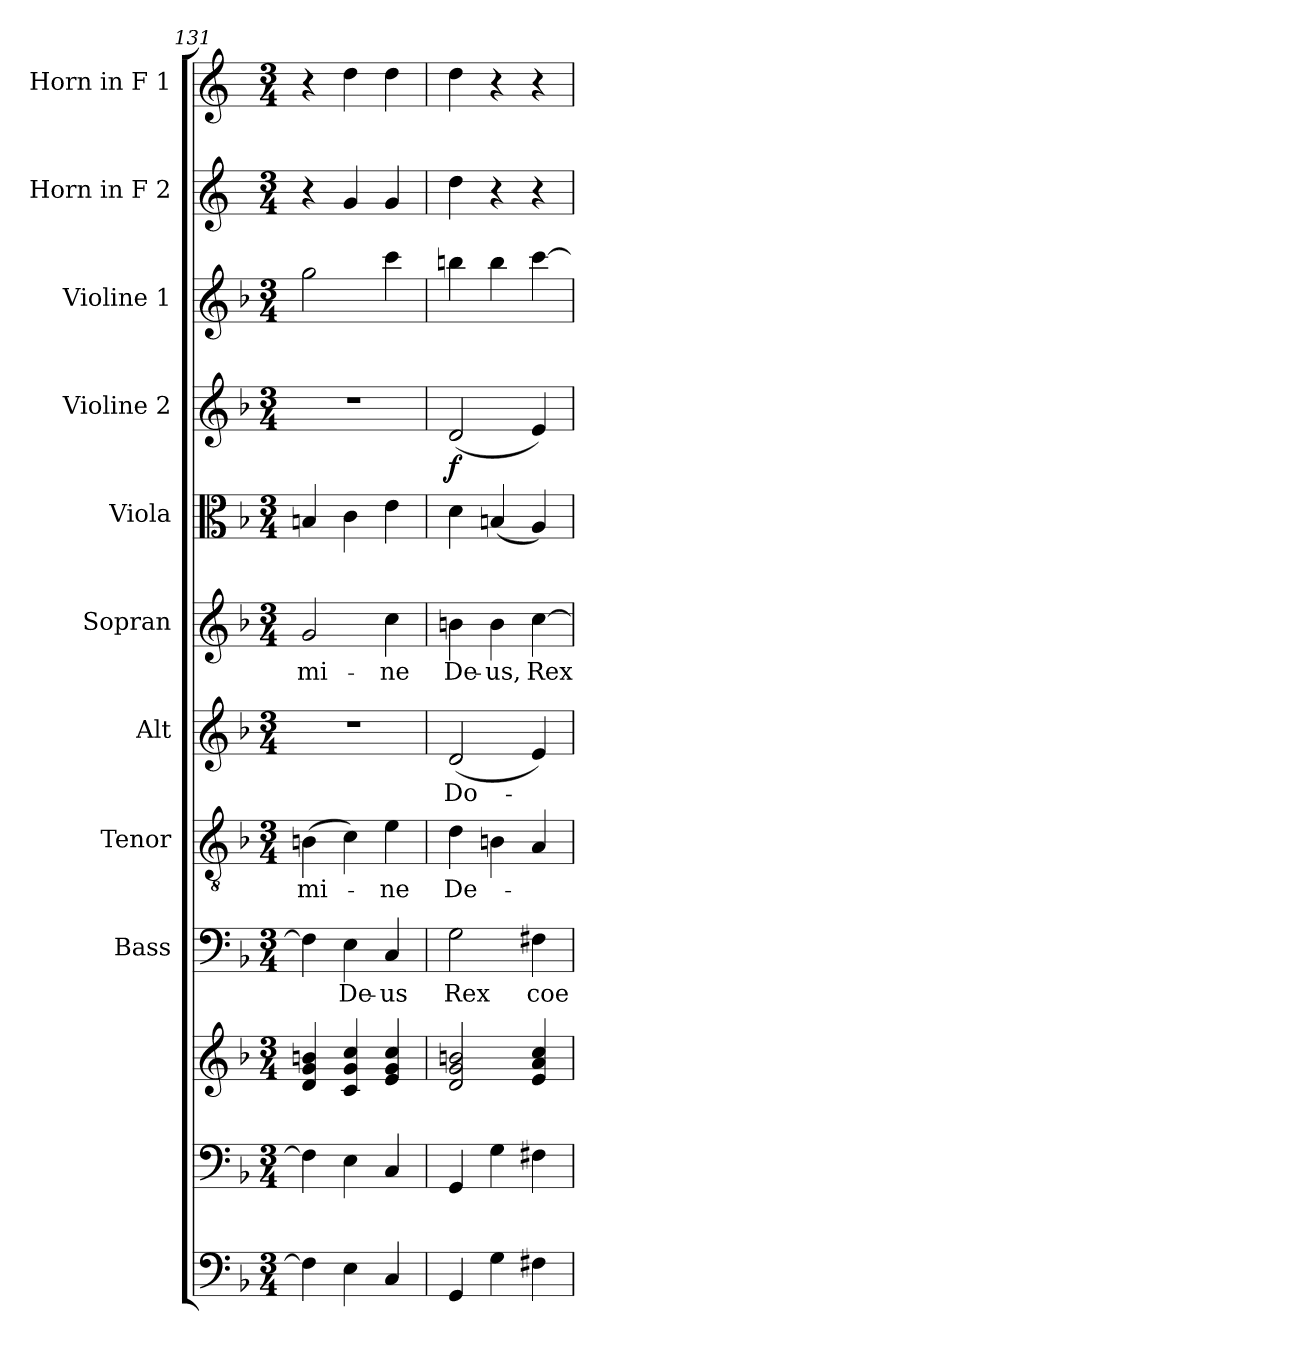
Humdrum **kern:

**kern	**kern	**kern	**kern	**text	**kern	**text	**kern	**text	**kern	**text	**kern	**kern	**dynam	**kern	**kern	**kern
*part11	*part10	*part10	*part9	*part9	*part8	*part8	*part7	*part7	*part6	*part6	*part5	*part4	*part4	*part3	*part2	*part1
*staff12	*staff11	*staff10	*staff9	*staff9	*staff8	*staff8	*staff7	*staff7	*staff6	*staff6	*staff5	*staff4	*staff4	*staff3	*staff2	*staff1
*	*	*	*I"Bass	*	*I"Tenor	*	*I"Alt	*	*I"Sopran	*	*I"Viola	*I"Violine 2	*	*I"Violine 1	*I"Horn in F 2	*I"Horn in F 1
*	*	*	*I'B.	*	*I'T.	*	*I'A.	*	*I'S.	*	*I'Vla.	*I'Vl. 2	*	*I'Vl. 1	*	*
*clefF4	*clefF4	*clefG2	*clefF4	*	*clefGv2	*	*clefG2	*	*clefG2	*	*clefC3	*clefG2	*	*clefG2	*clefG2	*clefG2
*ITrd7c12	*	*	*	*	*	*	*	*	*	*	*	*	*	*	*ITrd4c7	*ITrd4c7
*k[b-]	*k[b-]	*k[b-]	*k[b-]	*	*k[b-]	*	*k[b-]	*	*k[b-]	*	*k[b-]	*k[b-]	*	*k[b-]	*k[b-]	*k[b-]
*F:	*F:	*F:	*F:	*	*F:	*	*F:	*	*F:	*	*F:	*F:	*	*F:	*F:	*F:
*M3/4	*M3/4	*M3/4	*M3/4	*	*M3/4	*	*M3/4	*	*M3/4	*	*M3/4	*M3/4	*	*M3/4	*M3/4	*M3/4
=131	=131	=131	=131	=131	=131	=131	=131	=131	=131	=131	=131	=131	=131	=131	=131	=131
!	!	!	!	!	!	!LO:LY:b	!	!	!	!LO:LY:b	!	!	!	!	!	!
4FF\]	4F\]	4d/ 4g/ 4bn/	4F\]	.	(>4Bn\	-mi-	2.r	.	2g/	-mi-	4Bn/	2.r	.	2gg\	4r	4r
!	!	!	!	!LO:LY:b	!	!	!	!	!	!	!	!	!	!	!	!
4EE\	4E\	4c/ 4g/ 4cc/	4E\	De-	4c\)	.	.	.	.	.	4c\	.	.	.	4c/	4g\
!	!	!	!	!LO:LY:b	!	!LO:LY:b	!	!	!	!LO:LY:b	!	!	!	!	!	!
4CC/	4C/	4e/ 4g/ 4cc/	4C/	-us	4e\	-ne	.	.	4cc\	-ne	4e\	.	.	4ccc\	4c/	4g\
=132	=132	=132	=132	=132	=132	=132	=132	=132	=132	=132	=132	=132	=132	=132	=132	=132
!	!	!	!	!LO:LY:b	!	!LO:LY:b	!	!LO:LY:b	!	!LO:LY:b	!	!	!LO:DY:b	!	!	!
4GGG/	4GG/	2d/ 2g/ 2bn/	2G\	Rex	4d\	De-	(<2d/	Do-	4bn\	De-	4d\	(<2d/	f	4bbn\	4g\	4g\
!	!	!	!	!	!	!	!	!	!	!LO:LY:b	!	!	!	!	!	!
4GG\	4G\	.	.	.	4Bn\	.	.	.	4b\	-us,	(<4Bn/	.	.	4bb\	4r	4r
!	!	!	!	!LO:LY:b	!	!	!	!	!	!LO:LY:b	!	!	!	!	!	!
4FF#X\	4F#X\	4e/ 4a/ 4cc/	4F#X\	coe-	4A/	.	4e/)	.	[4cc\	Rex	4A/)	4e/)	.	[4ccc\	4r	4r
=	=	=	=	=	=	=	=	=	=	=	=	=	=	=	=	=
*-	*-	*-	*-	*-	*-	*-	*-	*-	*-	*-	*-	*-	*-	*-	*-	*-
